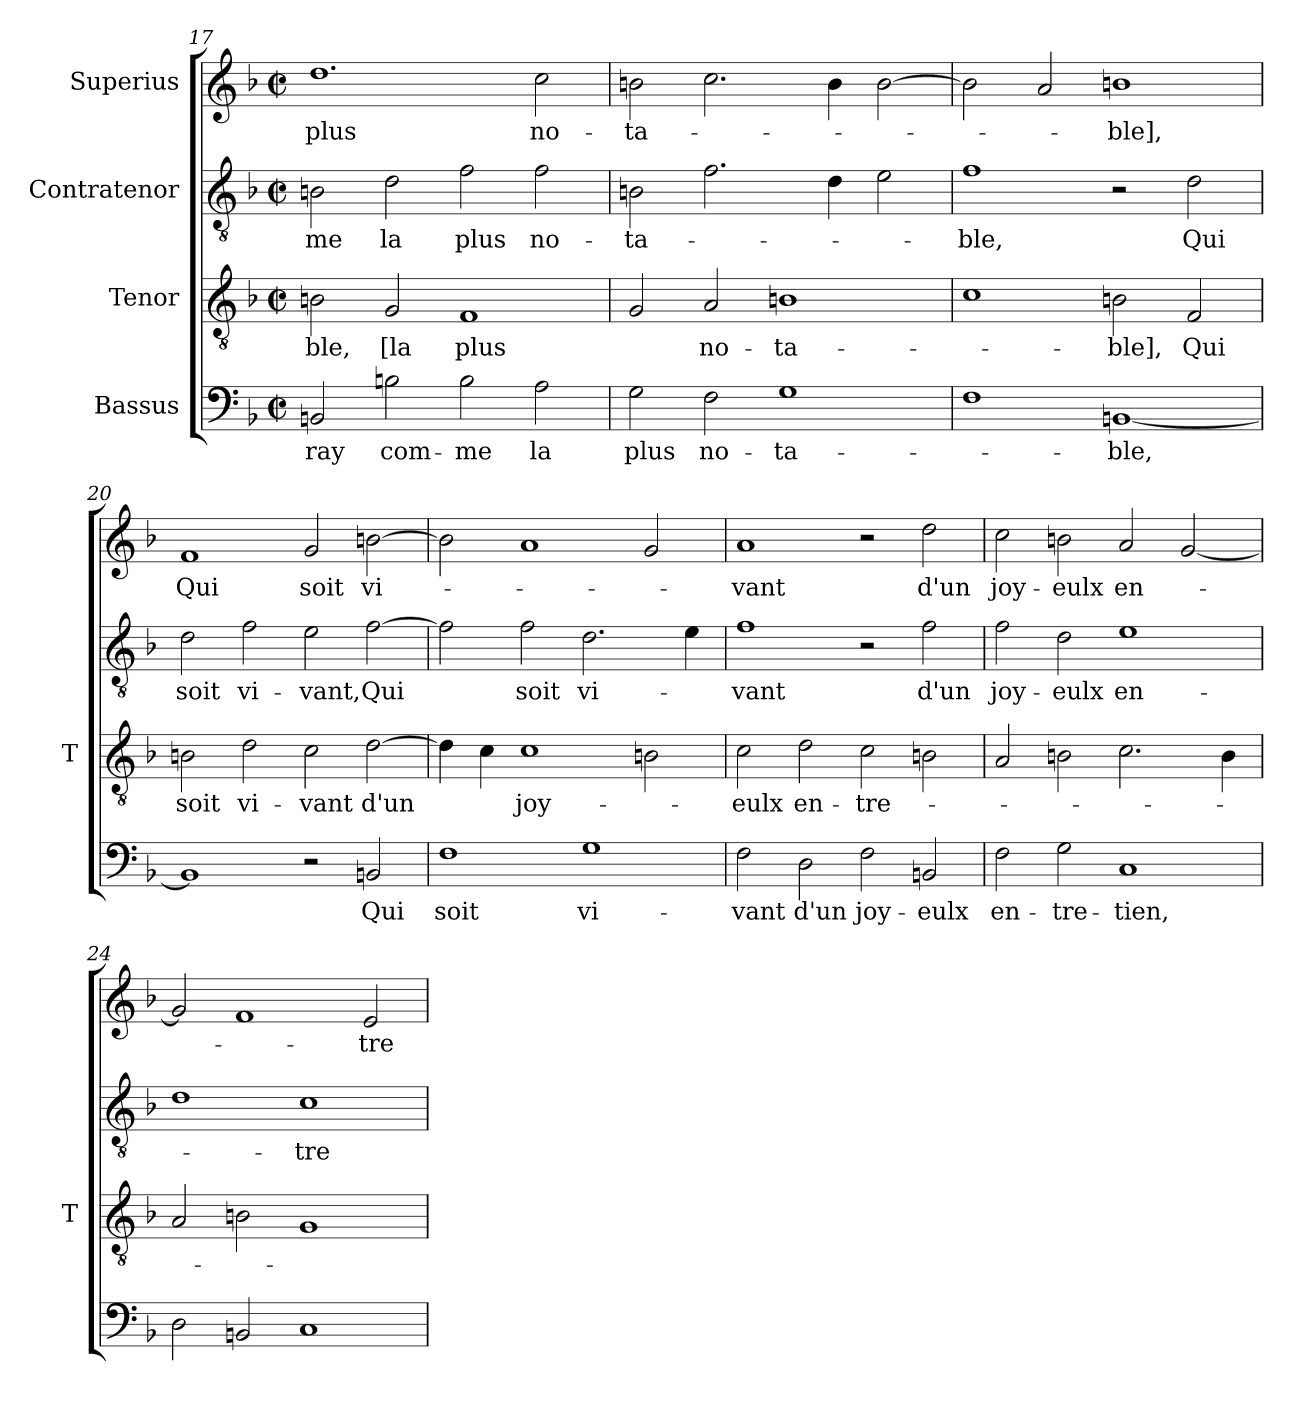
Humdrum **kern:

**kern	**text	**kern	**text	**kern	**text	**kern	**text
*part4	*part4	*part3	*part3	*part2	*part2	*part1	*part1
*staff4	*staff4	*staff3	*staff3	*staff2	*staff2	*staff1	*staff1
*I"Bassus	*	*I"Tenor	*	*I"Contratenor	*	*I"Superius	*
*	*	*I'T	*	*	*	*	*
*clefF4	*	*clefGv2	*	*clefGv2	*	*clefG2	*
*k[b-]	*	*k[b-]	*	*k[b-]	*	*k[b-]	*
*F:	*	*F:	*	*F:	*	*F:	*
*M2/2	*	*M2/2	*	*M2/2	*	*M2/2	*
*met(c|)	*	*met(c|)	*	*met(c|)	*	*met(c|)	*
=17	=17	=17	=17	=17	=17	=17	=17
2BB	-ray	2B	-ble,	2B	-me	1.dd	-plus
2B	com-	2G	-[la	2d	-la	.	.
2B	-me	1F	-plus	2f	-plus	.	.
2A	-la	.	.	2f	no-	2cc	no-
=18	=18	=18	=18	=18	=18	=18	=18
2G	-plus	2G	.	2B	ta-	2b	ta-
2F	no-	2A	no-	2.f	.	2.cc	.
1G	ta-	1B	ta-	.	.	.	.
.	.	.	.	4d	.	4b	.
.	.	.	.	2e	.	[2b	.
!!LO:PB:g=z
=19	=19	=19	=19	=19	=19	=19	=19
1F	.	1c	.	1f	-ble,	2b]	.
.	.	.	.	.	.	2a	.
[1BB	-ble,	2B	-ble],	2r	.	1b	-ble],
.	.	2F	-Qui	2d	-Qui	.	.
=20	=20	=20	=20	=20	=20	=20	=20
1BB]	.	2B	-soit	2d	-soit	1f	-Qui
.	.	2d	vi-	2f	vi-	.	.
2r	.	2c	-vant	2e	-vant,	2g	-soit
2BB	-Qui	[2d	-d'un	[2f	-Qui	[2b	vi-
=21	=21	=21	=21	=21	=21	=21	=21
1F	-soit	4d]	.	2f]	.	2b]	.
.	.	4c	.	.	.	.	.
.	.	1c	joy-	2f	-soit	1a	.
1G	vi-	.	.	2.d	vi-	.	.
.	.	2B	.	.	.	2g	.
.	.	.	.	4e	.	.	.
=22	=22	=22	=22	=22	=22	=22	=22
2F	-vant	2c	-eulx	1f	-vant	1a	-vant
2D	-d'un	2d	en-	.	.	.	.
2F	joy-	2c	tre-	2r	.	2r	.
2BB	-eulx	2B	.	2f	-d'un	2dd	-d'un
!!LO:PB:g=z
=23	=23	=23	=23	=23	=23	=23	=23
2F	en-	2A	.	2f	joy-	2cc	joy-
2G	tre-	2B	.	2d	-eulx	2b	-eulx
1C	-tien,	2.c	.	1e	en-	2a	en-
.	.	.	.	.	.	[2g	.
.	.	4B	.	.	.	.	.
=24	=24	=24	=24	=24	=24	=24	=24
2D	.	2A	.	1d	.	2g]	.
2BB	.	2B	.	.	.	1f	.
1C	.	1G	.	1c	tre-	.	.
.	.	.	.	.	.	2e	tre-
=	=	=	=	=	=	=	=
*-	*-	*-	*-	*-	*-	*-	*-
